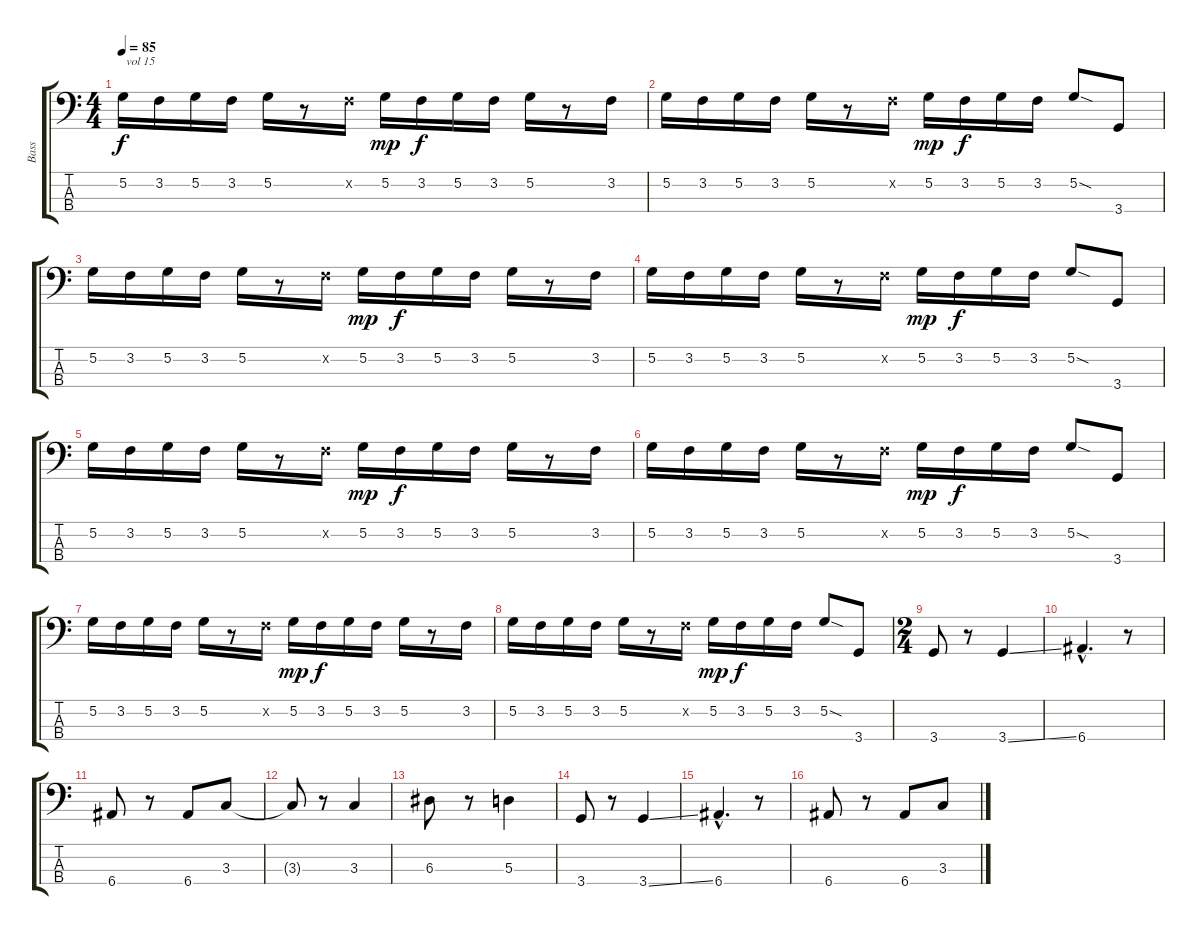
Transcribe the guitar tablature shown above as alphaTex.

\track ("Bass" "Bass") {instrument electricbassfinger}
\staff {score tabs}
\tuning (G2 D2 A1 E1) {hide}
\ts (4 4)
\tempo 85
\clef f4
\ks c
5.2.16{txt " vol 15" dy f volume 15 instrument fretlessbass} 3.2.16 5.2.16 3.2.16 5.2.16 r.8 3.2{x}.16 5.2.16{dy mp} 3.2.16{dy f} 5.2.16 3.2.16 5.2.16 r.8 3.2.16 |
5.2.16 3.2.16 5.2.16 3.2.16 5.2.16 r.8 3.2{x}.16 5.2.16{dy mp} 3.2.16{dy f} 5.2.16 3.2.16 5.2{sod}.8 3.4.8 |
5.2.16 3.2.16 5.2.16 3.2.16 5.2.16 r.8 3.2{x}.16 5.2.16{dy mp} 3.2.16{dy f} 5.2.16 3.2.16 5.2.16 r.8 3.2.16 |
5.2.16 3.2.16 5.2.16 3.2.16 5.2.16 r.8 3.2{x}.16 5.2.16{dy mp} 3.2.16{dy f} 5.2.16 3.2.16 5.2{sod}.8 3.4.8 |
5.2.16 3.2.16 5.2.16 3.2.16 5.2.16 r.8 3.2{x}.16 5.2.16{dy mp} 3.2.16{dy f} 5.2.16 3.2.16 5.2.16 r.8 3.2.16 |
5.2.16 3.2.16 5.2.16 3.2.16 5.2.16 r.8 3.2{x}.16 5.2.16{dy mp} 3.2.16{dy f} 5.2.16 3.2.16 5.2{sod}.8 3.4.8 |
5.2.16 3.2.16 5.2.16 3.2.16 5.2.16 r.8 3.2{x}.16 5.2.16{dy mp} 3.2.16{dy f} 5.2.16 3.2.16 5.2.16 r.8 3.2.16 |
5.2.16 3.2.16 5.2.16 3.2.16 5.2.16 r.8 3.2{x}.16 5.2.16{dy mp} 3.2.16{dy f} 5.2.16 3.2.16 5.2{sod}.8 3.4.8 |
\ts (2 4)
3.4.8 r.8 3.4{ss}.4 |
6.4{hac}.4{d} r.8 |
6.4.8 r.8 6.4.8 3.3.8 |
3.3{t}.8 r.8 3.3.4 |
6.3.8 r.8 5.3.4 |
3.4.8 r.8 3.4{ss}.4 |
6.4{hac}.4{d} r.8 |
6.4.8 r.8 6.4.8 3.3.8
